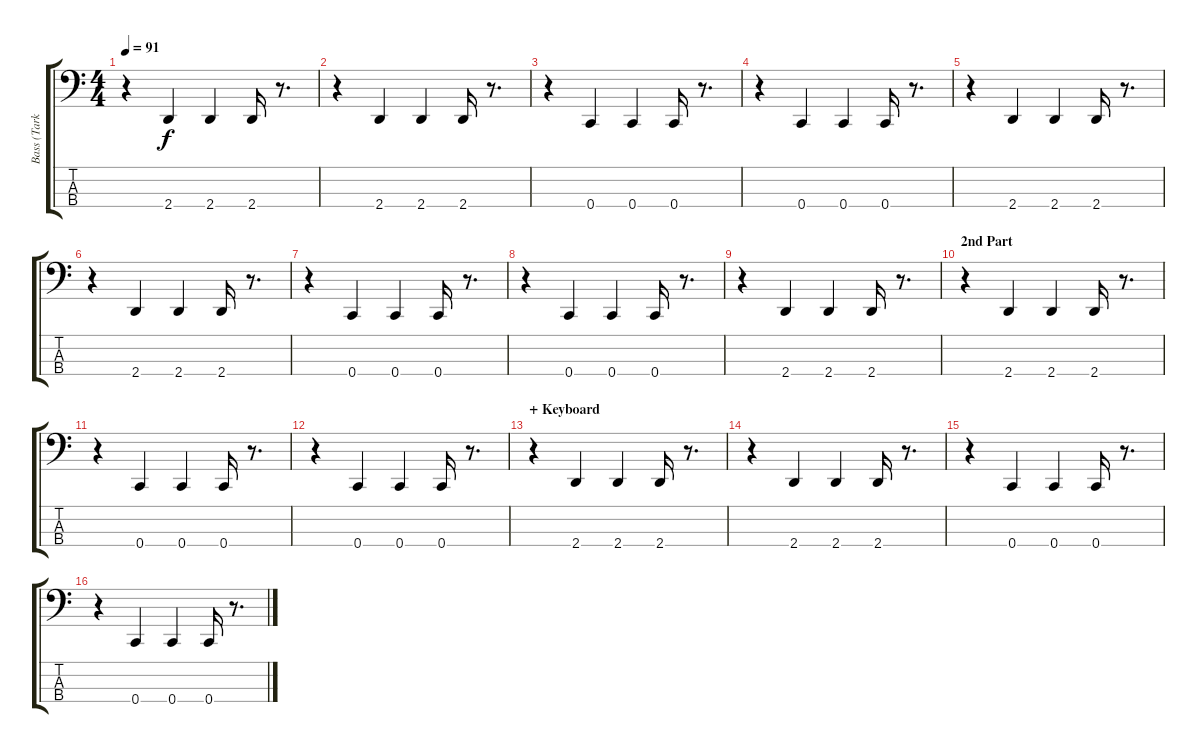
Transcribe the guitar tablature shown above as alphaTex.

\track ("Bass (Tarkan)" "Bass (Tark") {instrument electricbassfinger}
\staff {score tabs}
\tuning (Eb2 Bb1 F1 C1) {hide}
\ts (4 4)
\tempo 91
\clef f4
\ks c
r.4{dy f} 2.4.4 2.4.4 2.4.16 r.8{d} |
r.4 2.4.4 2.4.4 2.4.16 r.8{d} |
r.4 0.4.4 0.4.4 0.4.16 r.8{d} |
r.4 0.4.4 0.4.4 0.4.16 r.8{d} |
r.4 2.4.4 2.4.4 2.4.16 r.8{d} |
r.4 2.4.4 2.4.4 2.4.16 r.8{d} |
r.4 0.4.4 0.4.4 0.4.16 r.8{d} |
r.4 0.4.4 0.4.4 0.4.16 r.8{d} |
r.4 2.4.4 2.4.4 2.4.16 r.8{d} |
\section ("" "2nd Part")
r.4 2.4.4 2.4.4 2.4.16 r.8{d} |
r.4 0.4.4 0.4.4 0.4.16 r.8{d} |
r.4 0.4.4 0.4.4 0.4.16 r.8{d} |
\section ("" "+ Keyboard")
r.4 2.4.4 2.4.4 2.4.16 r.8{d} |
r.4 2.4.4 2.4.4 2.4.16 r.8{d} |
r.4 0.4.4 0.4.4 0.4.16 r.8{d} |
r.4 0.4.4 0.4.4 0.4.16 r.8{d}
